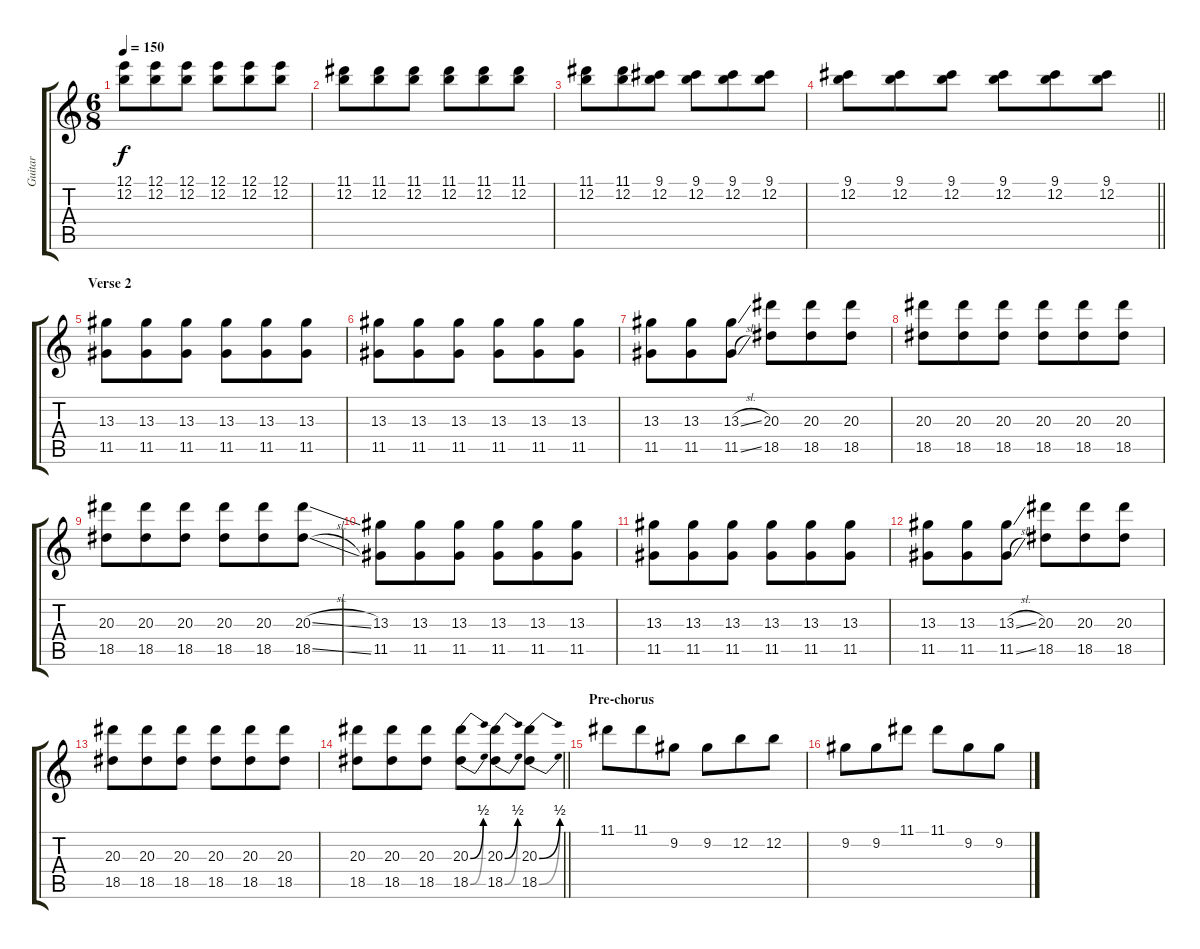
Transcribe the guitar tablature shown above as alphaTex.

\track ("Guitar" "Guitar") {instrument overdrivenguitar}
\staff {score tabs}
\tuning (E4 B3 G3 D3 A2 E2) {hide}
\ts (6 8)
\tempo 150
\clef g2
\ks c
(12.1 12.2).8{dy f} (12.1 12.2).8 (12.1 12.2).8 (12.1 12.2).8 (12.1 12.2).8 (12.1 12.2).8 |
(11.1 12.2).8 (11.1 12.2).8 (11.1 12.2).8 (11.1 12.2).8 (11.1 12.2).8 (11.1 12.2).8 |
(11.1 12.2).8 (11.1 12.2).8 (9.1 12.2).8 (9.1 12.2).8 (9.1 12.2).8 (9.1 12.2).8 |
\barLineRight lightlight
(9.1 12.2).8 (9.1 12.2).8 (9.1 12.2).8 (9.1 12.2).8 (9.1 12.2).8 (9.1 12.2).8 |
\section ("" "Verse 2")
(13.3 11.5).8 (13.3 11.5).8 (13.3 11.5).8 (13.3 11.5).8 (13.3 11.5).8 (13.3 11.5).8 |
(13.3 11.5).8 (13.3 11.5).8 (13.3 11.5).8 (13.3 11.5).8 (13.3 11.5).8 (13.3 11.5).8 |
(13.3 11.5).8 (13.3 11.5).8 (13.3{sl} 11.5{sl}).8 (20.3 18.5).8 (20.3 18.5).8 (20.3 18.5).8 |
(20.3 18.5).8 (20.3 18.5).8 (20.3 18.5).8 (20.3 18.5).8 (20.3 18.5).8 (20.3 18.5).8 |
(20.3 18.5).8 (20.3 18.5).8 (20.3 18.5).8 (20.3 18.5).8 (20.3 18.5).8 (20.3{sl} 18.5{sl}).8 |
(13.3 11.5).8 (13.3 11.5).8 (13.3 11.5).8 (13.3 11.5).8 (13.3 11.5).8 (13.3 11.5).8 |
(13.3 11.5).8 (13.3 11.5).8 (13.3 11.5).8 (13.3 11.5).8 (13.3 11.5).8 (13.3 11.5).8 |
(13.3 11.5).8 (13.3 11.5).8 (13.3{sl} 11.5{sl}).8 (20.3 18.5).8 (20.3 18.5).8 (20.3 18.5).8 |
(20.3 18.5).8 (20.3 18.5).8 (20.3 18.5).8 (20.3 18.5).8 (20.3 18.5).8 (20.3 18.5).8 |
\barLineRight lightlight
(20.3 18.5).8 (20.3 18.5).8 (20.3 18.5).8 (20.3{be (bend 0 0 60 2)} 18.5{be (bend 0 0 60 2)}).8 (20.3{be (bend 0 0 60 2)} 18.5{be (bend 0 0 60 2)}).8 (20.3{be (bend 0 0 60 2)} 18.5{be (bend 0 0 60 2)}).8 |
\section ("" "Pre-chorus")
11.1.8 11.1.8 9.2.8 9.2.8 12.2.8 12.2.8 |
9.2.8 9.2.8 11.1.8 11.1.8 9.2.8 9.2.8
